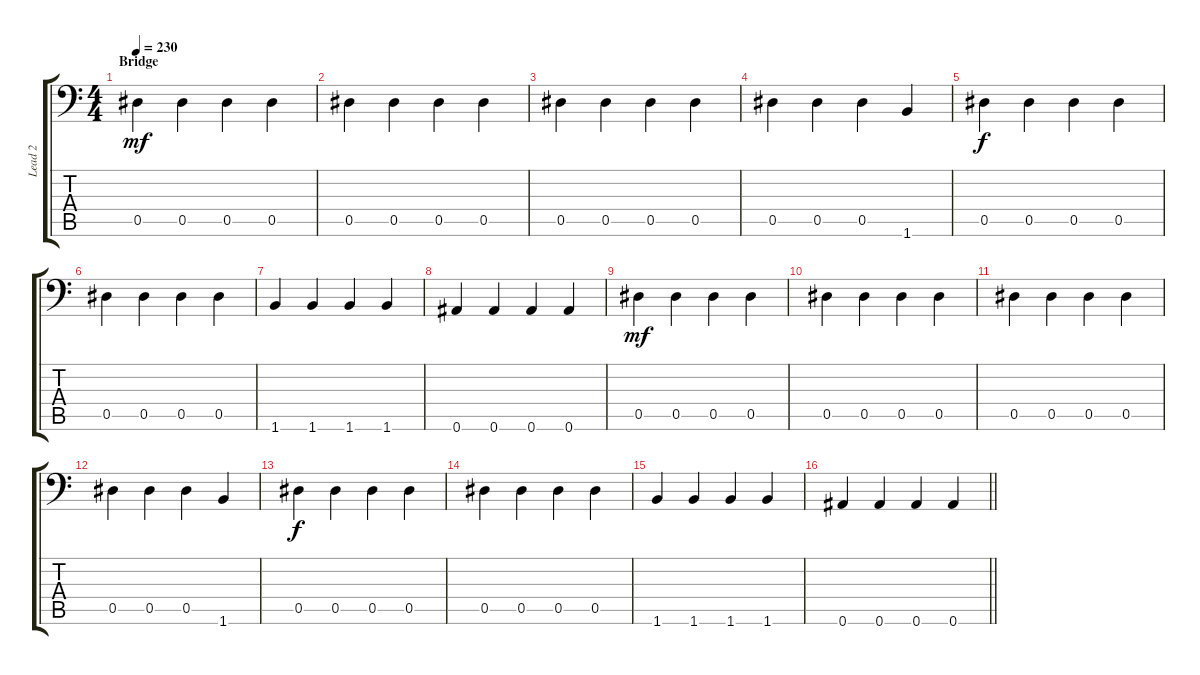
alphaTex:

\track ("Lead 2" "Lead 2") {instrument overdrivenguitar}
\staff {score tabs}
\tuning (Bb3 F3 Db3 Ab2 Eb2 Bb1) {hide}
\ts (4 4)
\section ("" "Bridge")
\tempo 230
\clef f4
\ks c
0.5.4{dy mf volume 8 instrument overdrivenguitar} 0.5.4 0.5.4 0.5.4 |
0.5.4 0.5.4 0.5.4 0.5.4 |
0.5.4 0.5.4 0.5.4 0.5.4 |
0.5.4 0.5.4 0.5.4 1.6.4 |
0.5.4{dy f} 0.5.4 0.5.4 0.5.4 |
0.5.4 0.5.4 0.5.4 0.5.4 |
1.6.4 1.6.4 1.6.4 1.6.4 |
0.6.4 0.6.4 0.6.4 0.6.4 |
0.5.4{dy mf} 0.5.4 0.5.4 0.5.4 |
0.5.4 0.5.4 0.5.4 0.5.4 |
0.5.4 0.5.4 0.5.4 0.5.4 |
0.5.4 0.5.4 0.5.4 1.6.4 |
0.5.4{dy f} 0.5.4 0.5.4 0.5.4 |
0.5.4 0.5.4 0.5.4 0.5.4 |
1.6.4 1.6.4 1.6.4 1.6.4 |
\barLineRight lightlight
0.6.4 0.6.4 0.6.4 0.6.4
